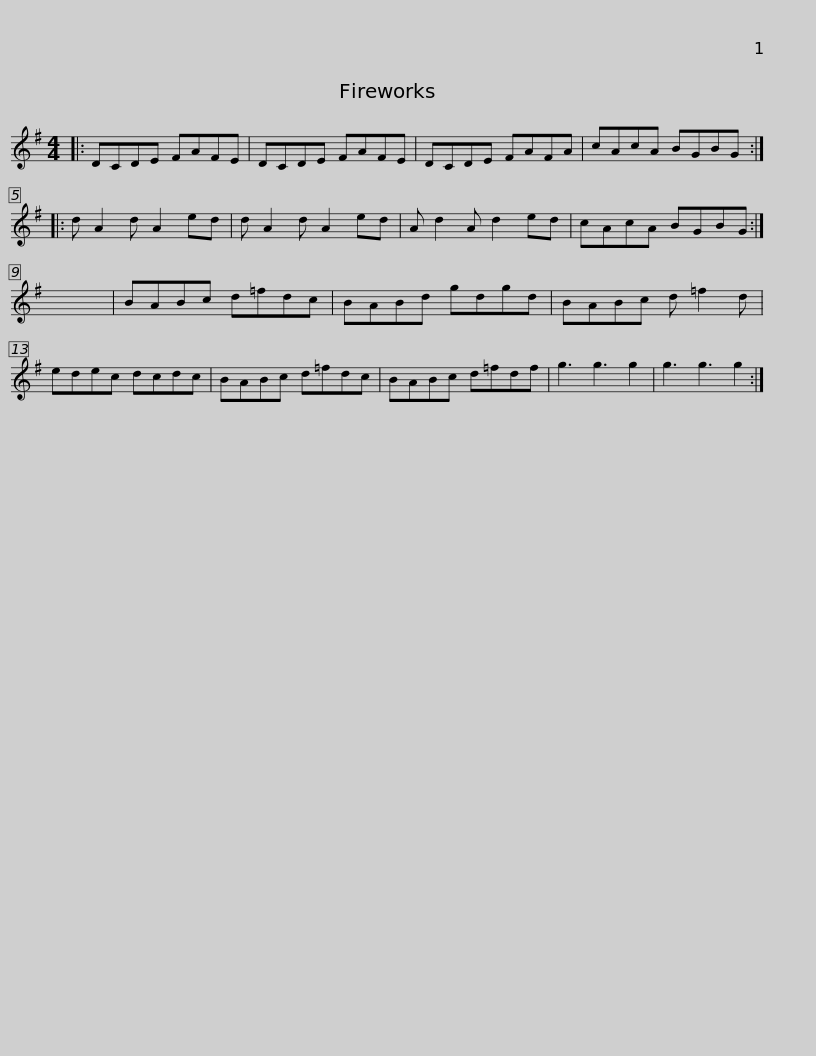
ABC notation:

X:1
L:1/8
M:4/4
I:linebreak $
K:G
V:1 treble
V:1
|: DCDE FAFE | DCDE FAFE | DCDE FAFA | cAcA BGBG :: d A2 d A2 ed |$ %5
 d A2 d A2 ed | A d2 A d2 ed | cAcA BGBG :| x8 | BABc d=fdc | %10
 BABd gdgd |$ BABc d =f2 d | edec dcdc | BABc d=fdc | BABc d=fdf | %15
 g3 g3 g2 | g3 g3 g2 :| %17
